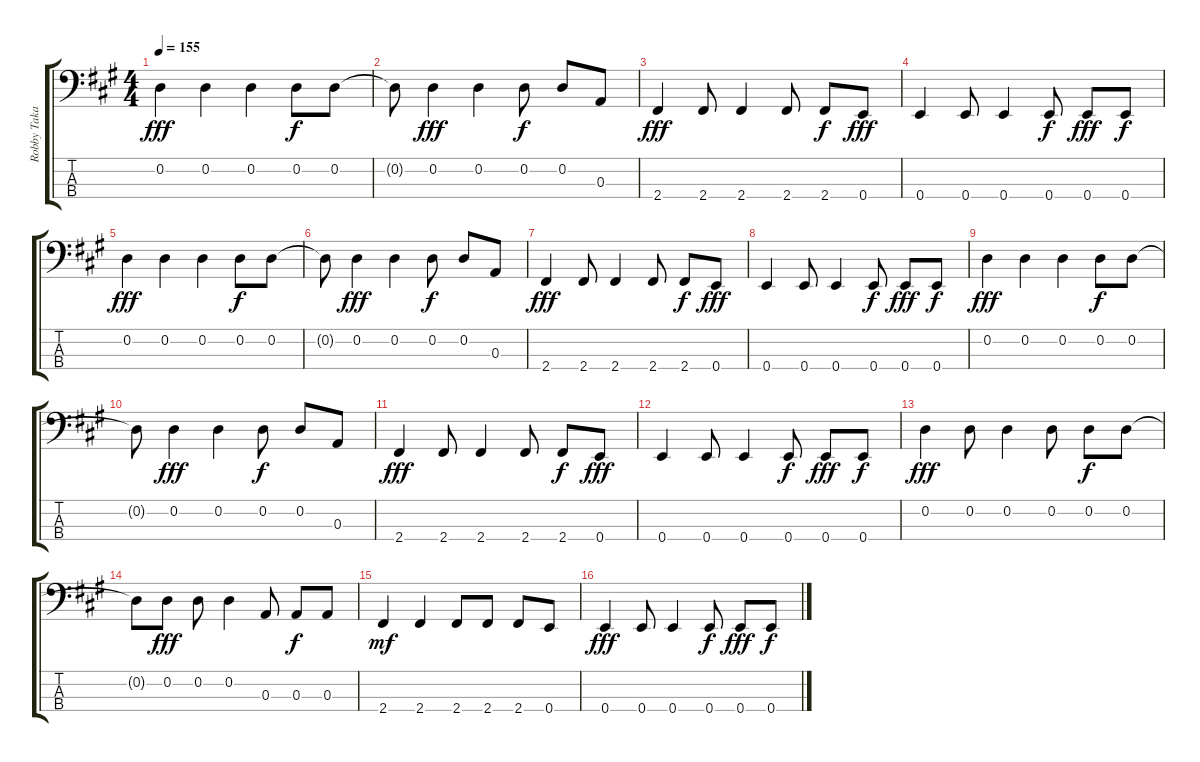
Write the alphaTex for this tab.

\track ("Robby Takac - Bass" "Robby Taka") {instrument electricbassfinger}
\staff {score tabs}
\tuning (G2 D2 A1 E1) {hide}
\ts (4 4)
\tempo 155
\clef f4
\ks a
0.2.4{dy fff} 0.2.4 0.2.4 0.2.8{dy f} 0.2.8 |
0.2{t}.8 0.2.4{dy fff} 0.2.4 0.2.8{dy f} 0.2.8 0.3.8 |
2.4.4{dy fff} 2.4.8 2.4.4 2.4.8 2.4.8{dy f} 0.4.8{dy fff} |
0.4.4 0.4.8 0.4.4 0.4.8{dy f} 0.4.8{dy fff} 0.4.8{dy f} |
0.2.4{dy fff} 0.2.4 0.2.4 0.2.8{dy f} 0.2.8 |
0.2{t}.8 0.2.4{dy fff} 0.2.4 0.2.8{dy f} 0.2.8 0.3.8 |
2.4.4{dy fff} 2.4.8 2.4.4 2.4.8 2.4.8{dy f} 0.4.8{dy fff} |
0.4.4 0.4.8 0.4.4 0.4.8{dy f} 0.4.8{dy fff} 0.4.8{dy f} |
0.2.4{dy fff} 0.2.4 0.2.4 0.2.8{dy f} 0.2.8 |
0.2{t}.8 0.2.4{dy fff} 0.2.4 0.2.8{dy f} 0.2.8 0.3.8 |
2.4.4{dy fff} 2.4.8 2.4.4 2.4.8 2.4.8{dy f} 0.4.8{dy fff} |
0.4.4 0.4.8 0.4.4 0.4.8{dy f} 0.4.8{dy fff} 0.4.8{dy f} |
0.2.4{dy fff} 0.2.8 0.2.4 0.2.8 0.2.8{dy f} 0.2.8 |
0.2{t}.8 0.2.8{dy fff} 0.2.8 0.2.4 0.3.8 0.3.8{dy f} 0.3.8 |
2.4.4{dy mf} 2.4.4 2.4.8 2.4.8 2.4.8 0.4.8 |
0.4.4{dy fff} 0.4.8 0.4.4 0.4.8{dy f} 0.4.8{dy fff} 0.4.8{dy f}
